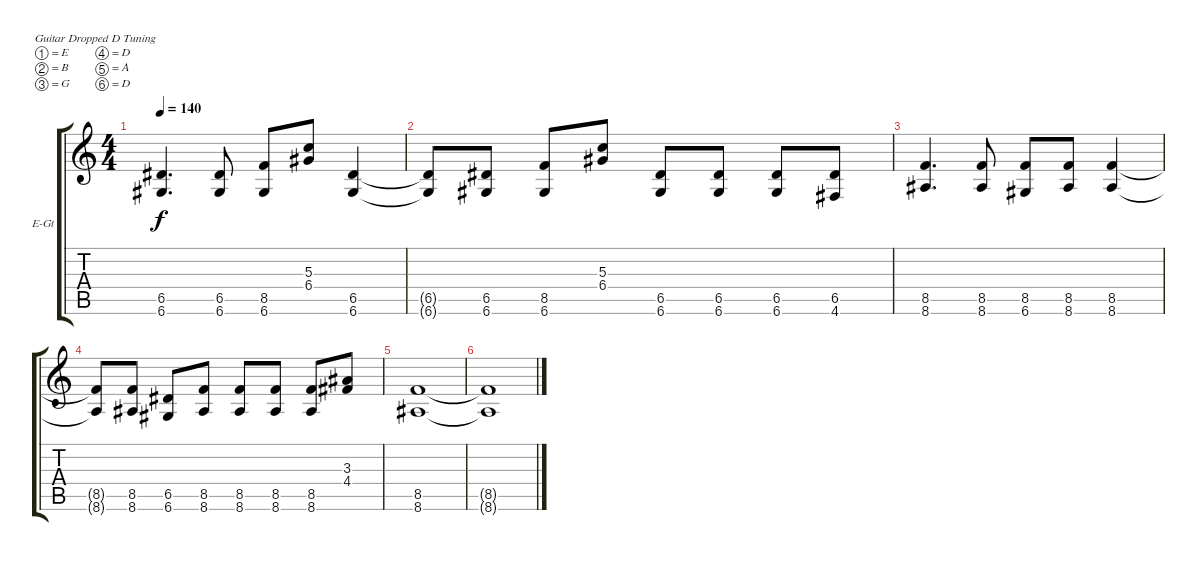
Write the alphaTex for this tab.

\bracketExtendMode groupsimilarinstruments
\firstSystemTrackNameOrientation horizontal
\otherSystemsTrackNameOrientation horizontal
\track ("Clean Guitar" "E-Gt") {instrument electricguitarclean}
\staff {score tabs}
\tuning (E4 B3 G3 D3 A2 D2)
\ts (4 4)
\tempo 140
\clef g2
\scale
0.333333
\ks c
(6.5 6.6).4{d dy f} (6.6 6.5).8 (8.5 6.6).8 (6.4 5.3).8 (6.5 6.6).4 |
\scale
0.333333 (6.5{t} 6.6{t}).8 (6.5 6.6).8 (8.5 6.6).8 (6.4 5.3).8 (6.5 6.6).8 (6.5 6.6).8 (6.5 6.6).8 (6.5 4.6).8 |
\scale
0.333333 (8.5 8.6).4{d} (8.5 8.6).8 (8.5 6.6).8 (8.5 8.6).8 (8.5 8.6).4 |
\scale
0.333333 (8.5{t} 8.6{t}).8 (8.5 8.6).8 (6.5 6.6).8 (8.5 8.6).8 (8.5 8.6).8 (8.5 8.6).8 (8.5 8.6).8 (4.4 3.3).8 |
\scale
0.333333 (8.5 8.6).1 |
(8.5{t} 8.6{t}).1
